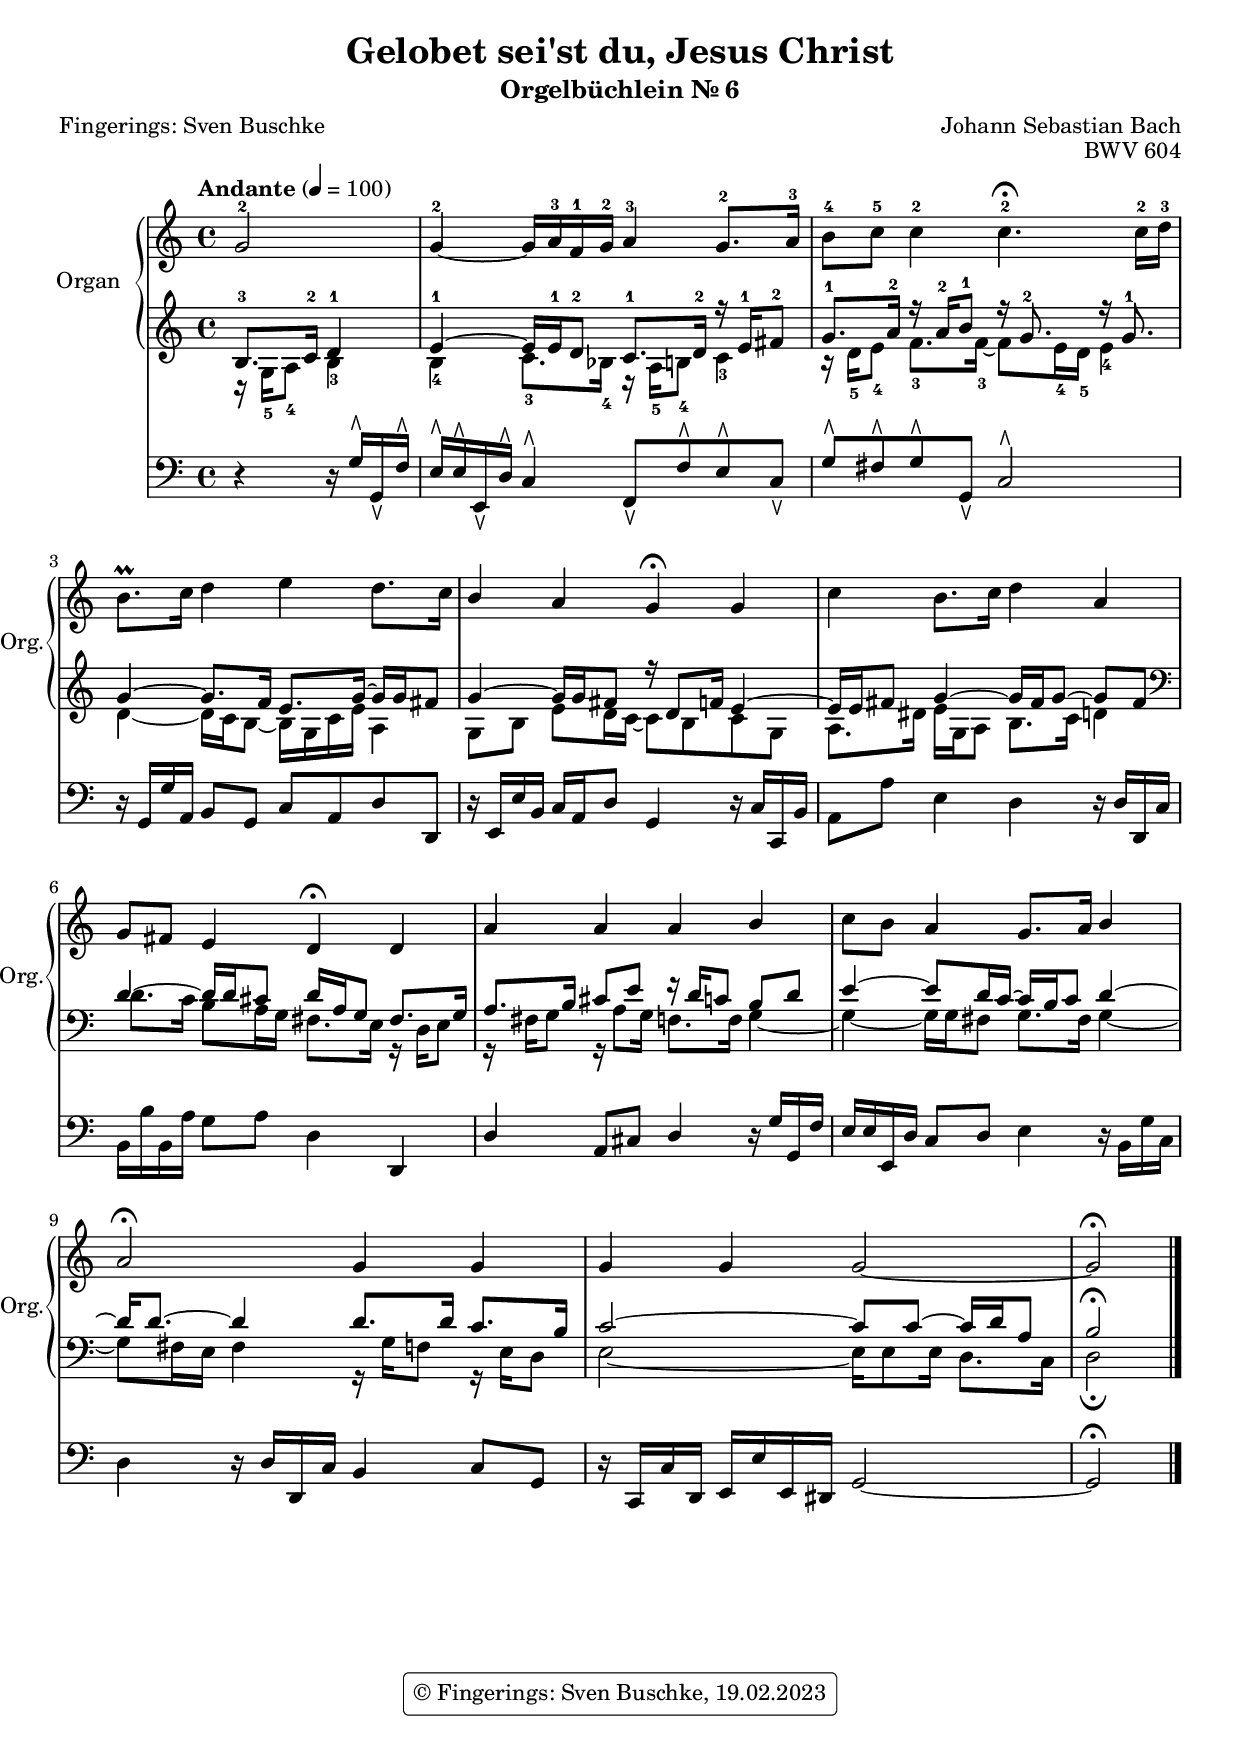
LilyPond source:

\version "2.24.1"
\language "english"

\header {
  dedication = ""
  title = "Gelobet sei'st du, Jesus Christ"
  subtitle = "Orgelbüchlein Nr. 6"
  subsubtitle = ""
  instrument = ""
  composer = "Johann Sebastian Bach"
  poet = "Fingerings: Sven Buschke"
  arranger =  ""
  meter = ""
  piece = ""
  opus = "BWV 604"
  #(define licenseUrl "https://buschke.com")
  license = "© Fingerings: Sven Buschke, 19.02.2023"
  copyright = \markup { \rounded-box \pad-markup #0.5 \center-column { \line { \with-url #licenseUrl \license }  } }

  %copyright = "© Fingerings: 19.02.2023, Sven Buschke"
%  tagline = \markup { \override #'(box-padding . 1.0) \override #'(baseline-skip . 2.7) \box \center-align { \small \line {    } \line { \small \line { \tiny © Fingerings: 19.02.2023, Sven Buschke   } }  } }
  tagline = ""
}

\paper {
  #(set-paper-size "a4")
}

 #(set-global-staff-size 19.4)

\layout {
  \context {
    \Voice
    \consists "Melody_engraver"
    \override Stem #'neutral-direction = #'()
  }
}

global = {
  \key c \major
  \time 4/4
  \tempo "Andante" 4=100
}

right = \relative c'' {
  \global
  % Music follows here.
  \partial 2
  g2-2|
  g4-2~ g16 a-3 f-1 g-2 a4-3 g8.-2 a16-3|
  b8-4 c-5 c4-2 c4.-2\fermata c16-2 d-3|
  b8.\prall c16 d4 e d8. c16|
  b4 a g\fermata g|
  c4 b8. c16 d4 a|
  g8 fs e4 d\fermata d|
  a' a a b|
  c8 b a4 g8. a16 b4|
  a2\fermata g4 g|
  g g g2~|
  g2\fermata
  \bar "|."
}

leftOne = \relative c' {
  \global
  % Music follows here.
  \clef treble
  \partial 2
  b8.-3 c16-2 d4-1|
  e4~-1 e16 e-1 d8-2 c8.-1 d16-2 r e-1 fs8-2|
  g8.-1 a16-2 r a-2 b8-1 r16 g8.-2 r16 g8.-1|
  g4~ g8. f16 e8. g16~ g g fs8|
  g4~ 16 g  fs8 r16 d8 f16 e4~|
  e16 e fs8 g4~ 16 fs g8~ g fs|
  \clef bass
  d4~ 16 d cs8 d16 a g8 fs8. g16|
  a8. b16 cs8 e r16 d c8 b d|
  e4~ 8 d16 c~c b c8 d4~|
  d16 8.~ 4 8. 16 c8. b16|
  c2~ 8 8~16 d a8|
  b2\fermata
  \bar "|."
}

leftTwo = \relative c' {
  \global
  % Music follows here.
  \clef treble
  \partial 2
  r16 g-5 a8-4 b4-3|
  b-4 c8.-3 bf16-4 r  a-5 b8-4 c4-3|
  r16 d-5 e8-4 f8.-3 16-3~8 e16-4 d-5 e4-4|
  d~ 16 c b8~ 16 g c e a,4|
  g8 b e d16 c~8 b c g|
  a8. ds16 e g, a8 b8. c16 d4|
  \clef bass
  d8. c16 b8 a16 g fs8. e16 r d e8|
  r16 fs g8 r16 a8 g16 f8. 16 g4~|
  4~16 g fs8 g8. fs16 g4~|
  8 fs16 e fs4 r16 g f8 r16 e d8|
  e2~16 8 16 d8. c16|
  d2\fermata
  \bar "|."
}

pedal = \relative c {
  \global
  % Music follows here.
  \partial 2
  r4 r16 g'\rtoe g,\ltoe f'\rtoe|
  e\rtoe e\rtoe e,\ltoe d'\rtoe c4\rtoe f,8\ltoe f'\rtoe e\rtoe c\ltoe|
  g'\rtoe fs\rtoe g\rtoe g,\ltoe c2\rtoe|
  r16 g g' a, b8 g c a d d,|
  r16 e e' b c a d8 g,4 r16 c c, b'|
  a8 a' e4 d4 r16 d d, c'|
  b b' b, a' g8 a d,4 d,|
  d' a8 cs d4 r16 g g, f'|
  e e e, d' c8 d e4 r16 b g' c,|
  d4 r16 d d, c' b4 c8 g|
  r16 c, c' d, e e' e, ds g2~|
  g2\fermata
  \bar "|."
}

\score {
  <<
    \new PianoStaff \with {
      instrumentName = "Organ"
      shortInstrumentName = "Org."
    } <<
      \new Staff = "right" \with {
        midiInstrument = "church organ"
      } \right
      \new Staff = "left" \with {
        midiInstrument = "church organ"
      } { \clef bass << \leftOne \\ \leftTwo >> }
    >>
    \new Staff = "pedal" \with {
      midiInstrument = "church organ"
    } { \clef bass \pedal }
  >>
  \layout { }
  \midi { }
}
